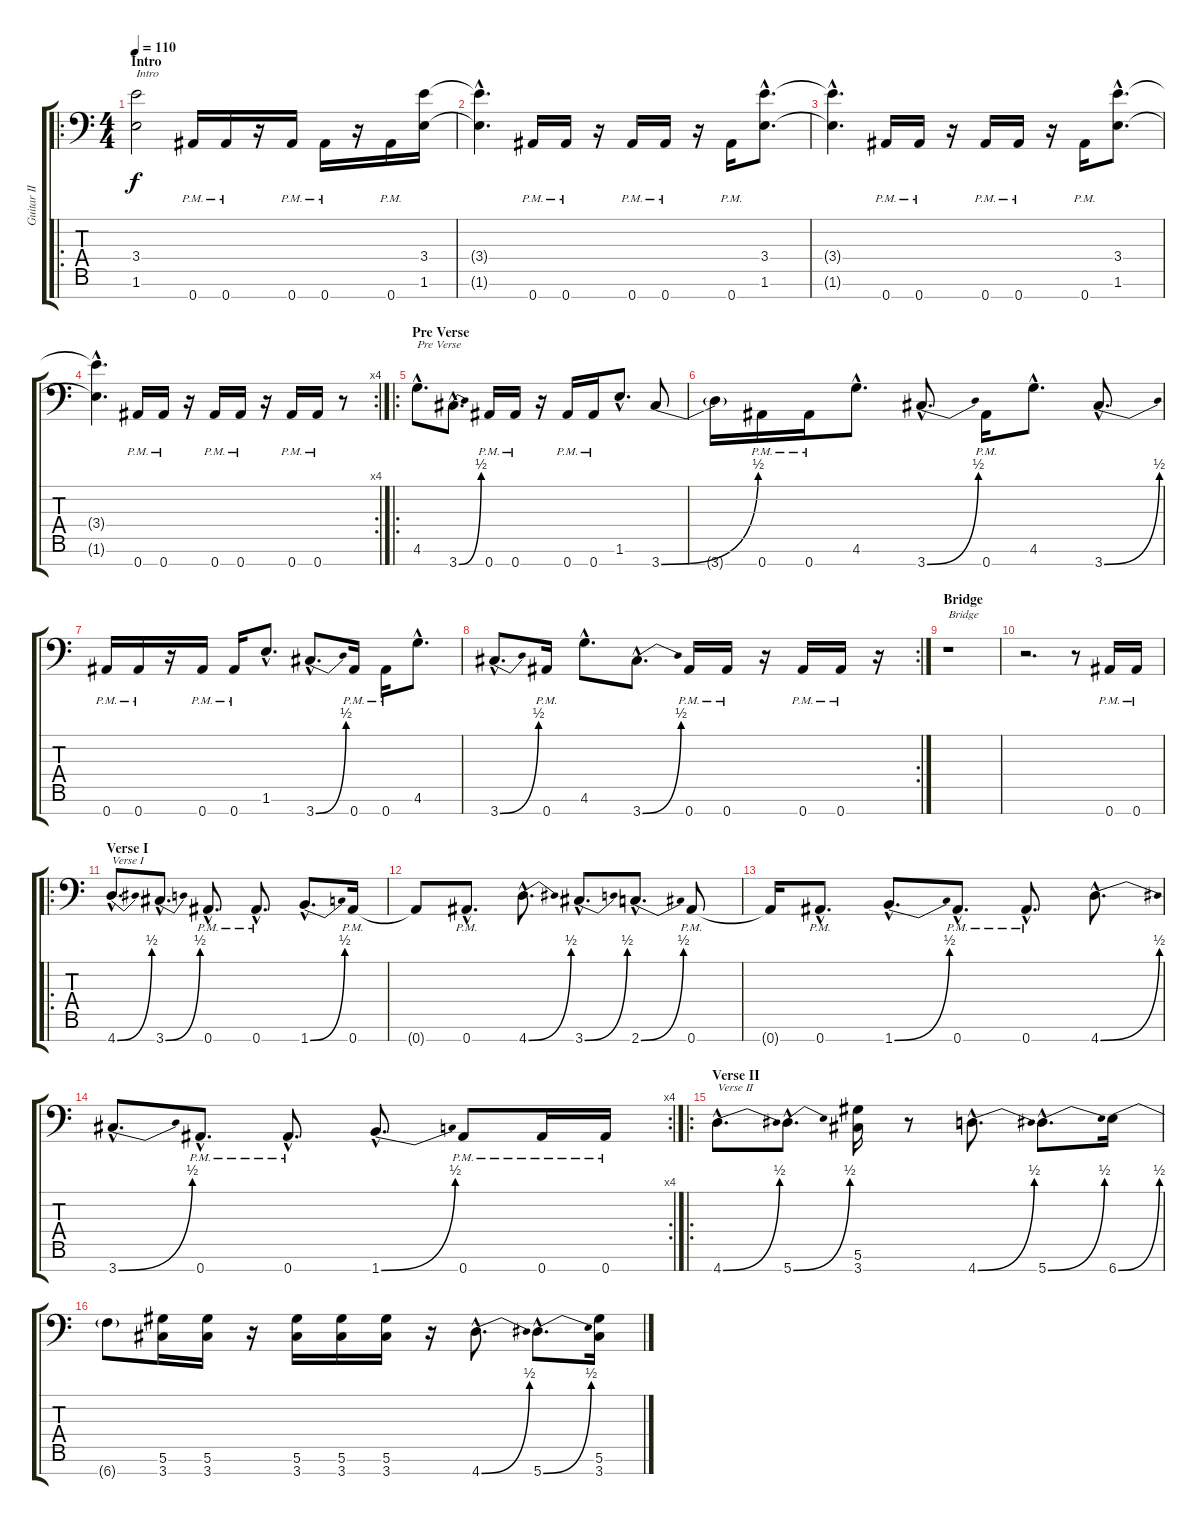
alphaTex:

\track ("Guitar II [Martin Hagstrom]" "Guitar II ") {instrument distortionguitar}
\staff {score tabs}
\tuning (Eb4 Bb3 Gb3 Db3 Ab2 Eb2 Bb1) {hide}
\ro
\ts (4 4)
\section ("" "Intro")
\tempo 110
\clef f4
\ks c
(3.4 1.6).2{txt "Intro" dy f instrument distortionguitar} 0.7{pm}.16 0.7{pm}.16 r.16 0.7{pm}.16 0.7{pm}.16 r.16 0.7{pm}.16 (3.4 1.6).16 |
(3.4{hac t} 1.6{hac t}).4{d} 0.7{pm}.16 0.7{pm}.16 r.16 0.7{pm}.16 0.7{pm}.16 r.16 0.7{pm}.16 (3.4{hac} 1.6{hac}).8{d} |
(3.4{hac t} 1.6{hac t}).4{d} 0.7{pm}.16 0.7{pm}.16 r.16 0.7{pm}.16 0.7{pm}.16 r.16 0.7{pm}.16 (3.4{hac} 1.6{hac}).8{d} |
\rc 4
(3.4{hac t} 1.6{hac t}).4{d} 0.7{pm}.16 0.7{pm}.16 r.16 0.7{pm}.16 0.7{pm}.16 r.16 0.7{pm}.16 0.7{pm}.16 r.8 |
\ro
\section ("" "Pre Verse")
4.6{hac}.8{d txt "Pre Verse"} 3.7{be (bend 0 0 60 2) hac}.8{d} 0.7{pm}.16 0.7{pm}.16 r.16 0.7{pm}.16 0.7{pm}.16 1.6{hac}.8{d} 3.7{be (bend 0 0 60 2)}.8 |
3.7{t}.16 0.7{pm}.16 0.7{pm}.16 4.6{hac}.8{d} 3.7{be (bend 0 0 60 2) hac}.8{d} 0.7{pm}.16 4.6{hac}.8{d} 3.7{be (bend 0 0 60 2) hac}.8{d} |
0.7{pm}.16 0.7{pm}.16 r.16 0.7{pm}.16 0.7{pm}.16 1.6{hac}.8{d} 3.7{be (bend 0 0 60 2) hac}.8{d} 0.7{pm}.16 0.7{pm}.16 4.6{hac}.8{d} |
\rc 2
3.7{be (bend 0 0 60 2) hac}.8{d} 0.7{pm}.16 4.6{hac}.8{d} 3.7{be (bend 0 0 60 2) hac}.8{d} 0.7{pm}.16 0.7{pm}.16 r.16 0.7{pm}.16 0.7{pm}.16 r.16 |
\section ("" "Bridge")
r.1{txt "Bridge"} |
r.2{d} r.8 0.7{pm}.16 0.7{pm}.16 |
\ro
\section ("" "Verse I")
4.7{be (bend 0 0 60 2) hac}.8{d txt "Verse I"} 3.7{be (bend 0 0 60 2) hac}.8{d} 0.7{hac pm}.8{d} 0.7{hac pm}.8{d} 1.7{be (bend 0 0 60 2) hac}.8{d} 0.7{pm}.16 |
0.7{t}.8 0.7{hac pm}.8{d} 4.7{be (bend 0 0 60 2) hac}.8{d} 3.7{be (bend 0 0 60 2) hac}.8{d} 2.7{be (bend 0 0 60 2) hac}.8{d} 0.7{pm}.8 |
0.7{t}.16 0.7{hac pm}.8{d} 1.7{be (bend 0 0 60 2) hac}.8{d} 0.7{hac pm}.8{d} 0.7{hac pm}.8{d} 4.7{be (bend 0 0 60 2) hac}.8{d} |
\rc 4
3.7{be (bend 0 0 60 2) hac}.8{d} 0.7{hac pm}.8{d} 0.7{hac pm}.8{d} 1.7{be (bend 0 0 60 2) hac}.8{d} 0.7{pm}.8 0.7{pm}.16 0.7{pm}.16 |
\ro
\section ("" "Verse II")
4.7{be (bend 0 0 60 2) hac}.8{d txt "Verse II"} 5.7{be (bend 0 0 60 2) hac}.8{d} (5.6 3.7).16 r.8 4.7{be (bend 0 0 60 2) hac}.8{d} 5.7{be (bend 0 0 60 2) hac}.8{d} 6.7{be (bend 0 0 60 2)}.16 |
6.7{t}.8 (5.6 3.7).16 (5.6 3.7).16 r.16 (5.6 3.7).16 (5.6 3.7).16 (5.6 3.7).16 r.16 4.7{be (bend 0 0 60 2) hac}.8{d} 5.7{be (bend 0 0 60 2) hac}.8{d} (5.6 3.7).16
